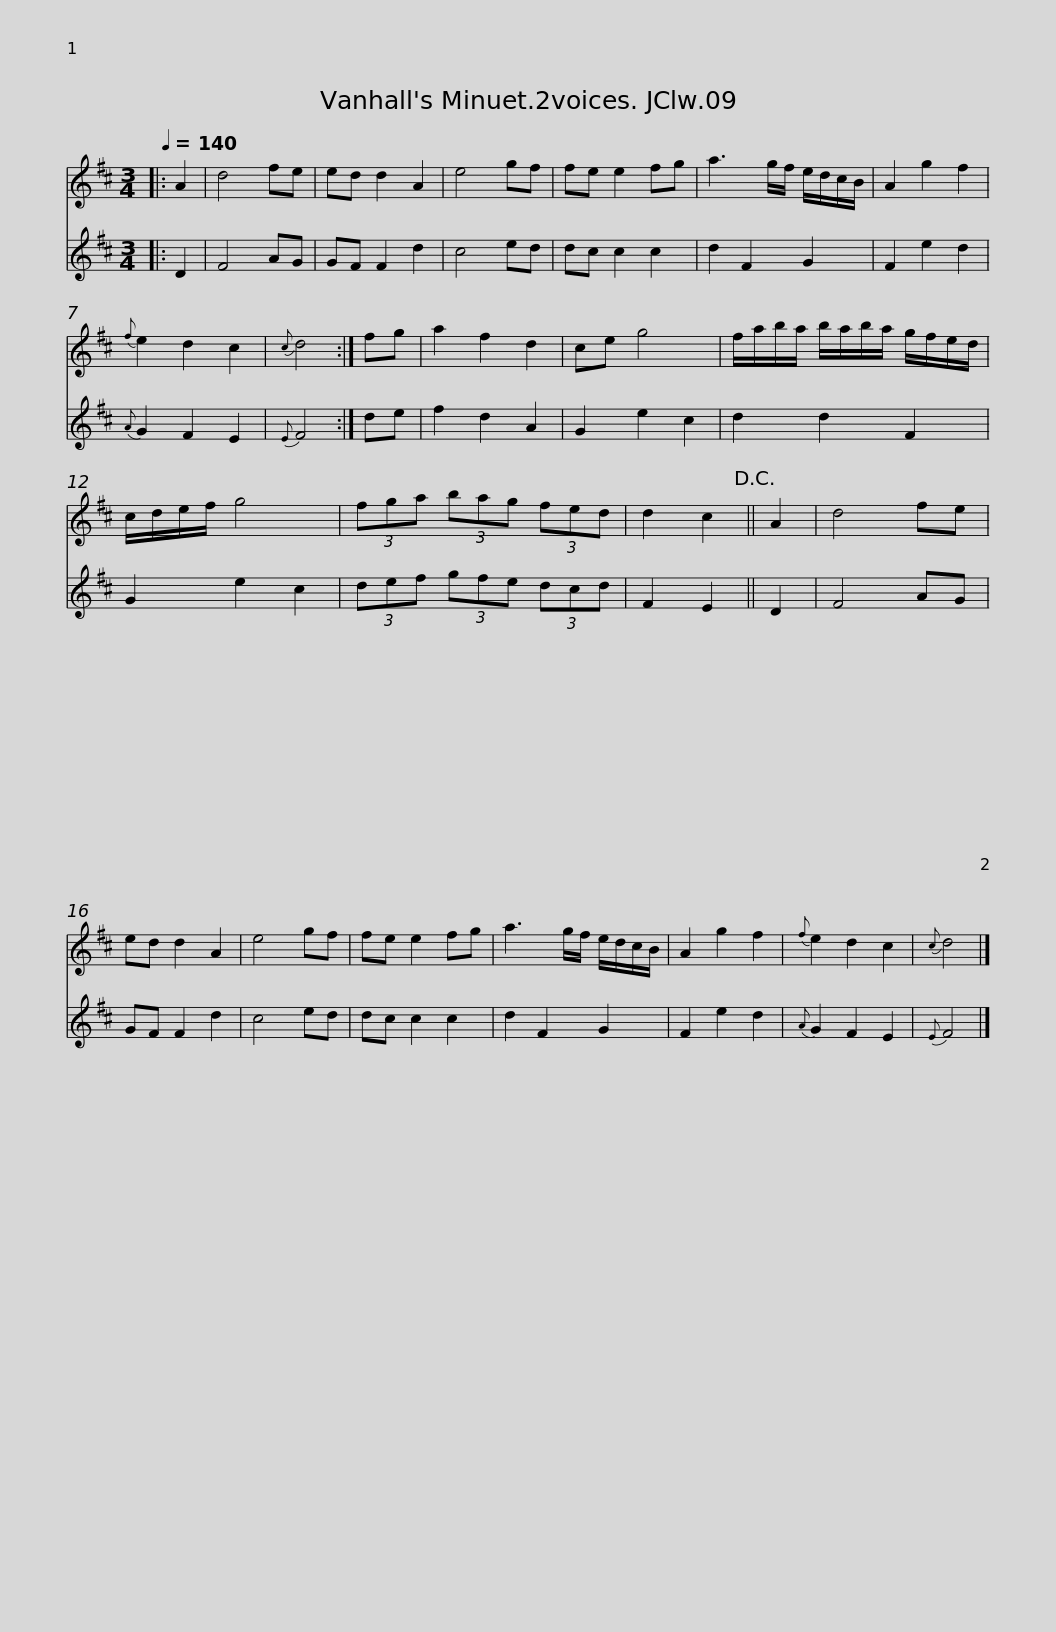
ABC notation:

X:1
%%score 1 2
L:1/8
Q:1/4=140
M:3/4
I:linebreak $
K:D
V:1 treble
V:2 treble
V:1
|: A2 | d4 fe | ed d2 A2 | e4 gf | fe e2 fg | %5
 a3 g/f/ e/d/c/B/ | A2 g2 f2 |{f} e2 d2 c2 |{c} d4 :| fg | %10
 a2 f2 d2 |$ ce g4 | f/a/b/a/ b/a/b/a/ g/f/e/d/ | c/d/e/f/ g4 | (3fga (3bag (3fed | %15
 d2 c2!D.C.! || A2 | d4 fe |$ ed d2 A2 | e4 gf | %20
 fe e2 fg | a3 g/f/ e/d/c/B/ | A2 g2 f2 |{f} e2 d2 c2 |{c} d4 |] %25
V:2
|: D2 | F4 AG | GF F2 d2 | c4 ed | dc c2 c2 | %5
 d2 F2 G2 | F2 e2 d2 |{A} G2 F2 E2 |{E} F4 :| de | %10
 f2 d2 A2 |$ G2 e2 c2 | d2 d2 F2 | G2 e2 c2 | (3def (3gfe (3dcd | %15
 F2 E2 || D2 | F4 AG |$ GF F2 d2 | c4 ed | %20
 dc c2 c2 | d2 F2 G2 | F2 e2 d2 |{A} G2 F2 E2 |{E} F4 |] %25
